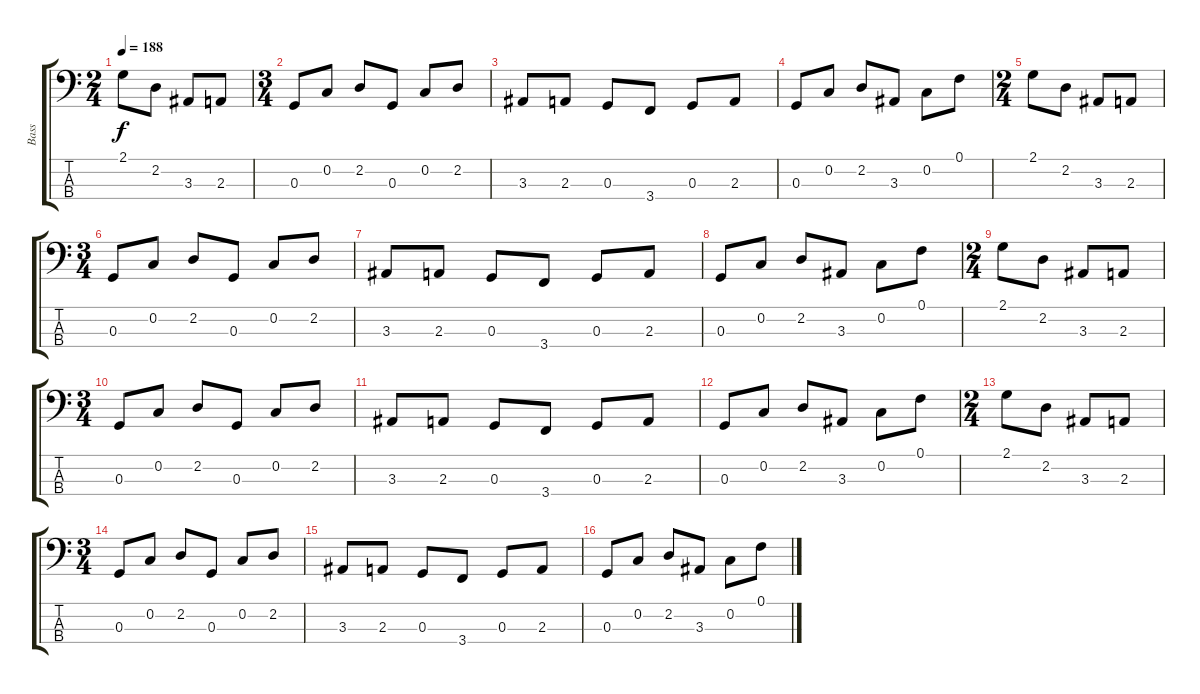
\track ("Bass" "Bass") {instrument electricbassfinger}
\staff {score tabs}
\tuning (F2 C2 G1 D1) {hide}
\ts (2 4)
\tempo 188
\clef f4
\ks c
2.1.8{dy f} 2.2.8 3.3.8 2.3.8 |
\ts (3 4)
0.3.8 0.2.8 2.2.8 0.3.8 0.2.8 2.2.8 |
3.3.8 2.3.8 0.3.8 3.4.8 0.3.8 2.3.8 |
0.3.8 0.2.8 2.2.8 3.3.8 0.2.8 0.1.8 |
\ts (2 4)
2.1.8 2.2.8 3.3.8 2.3.8 |
\ts (3 4)
0.3.8 0.2.8 2.2.8 0.3.8 0.2.8 2.2.8 |
3.3.8 2.3.8 0.3.8 3.4.8 0.3.8 2.3.8 |
0.3.8 0.2.8 2.2.8 3.3.8 0.2.8 0.1.8 |
\ts (2 4)
2.1.8 2.2.8 3.3.8 2.3.8 |
\ts (3 4)
0.3.8 0.2.8 2.2.8 0.3.8 0.2.8 2.2.8 |
3.3.8 2.3.8 0.3.8 3.4.8 0.3.8 2.3.8 |
0.3.8 0.2.8 2.2.8 3.3.8 0.2.8 0.1.8 |
\ts (2 4)
2.1.8 2.2.8 3.3.8 2.3.8 |
\ts (3 4)
0.3.8 0.2.8 2.2.8 0.3.8 0.2.8 2.2.8 |
3.3.8 2.3.8 0.3.8 3.4.8 0.3.8 2.3.8 |
0.3.8 0.2.8 2.2.8 3.3.8 0.2.8 0.1.8
